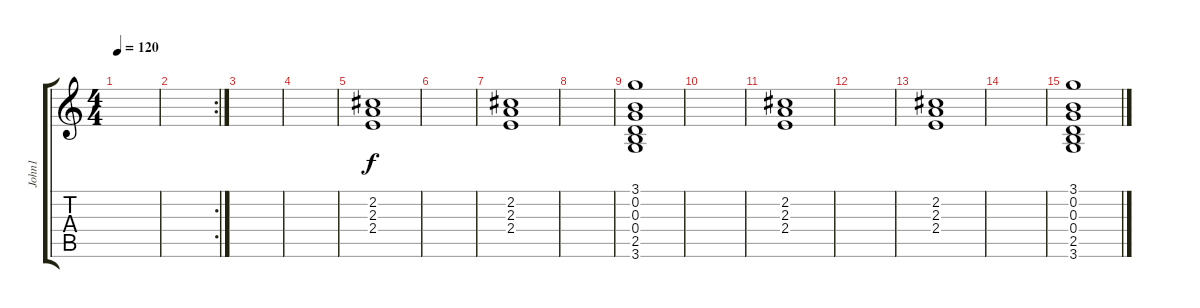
\track ("John1" "John1") {instrument electricguitarclean}
\staff {score tabs}
\tuning (E4 B3 G3 D3 A2 E2) {hide}
\ts (4 4)
\tempo 120
\clef g2
\ks c
|
\rc 2
|
|
|
(2.2 2.3 2.4).1 |
|
(2.2 2.3 2.4).1 |
|
(3.1 0.2 0.3 0.4 2.5 3.6).1 |
|
(2.2 2.3 2.4).1 |
|
(2.2 2.3 2.4).1 |
|
(3.1 0.2 0.3 0.4 2.5 3.6).1
